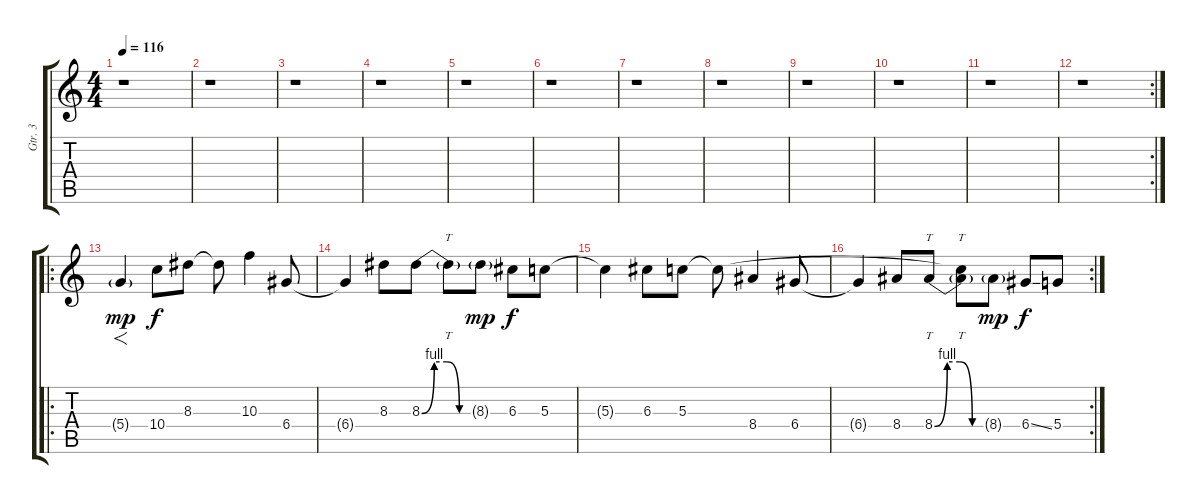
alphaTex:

\track ("Gtr. 3" "Gtr. 3") {instrument distortionguitar}
\staff {score tabs}
\tuning (E4 B3 G3 D3 A2 E2) {hide}
\ts (4 4)
\tempo 116
\clef g2
\ks c
r.1{dy mp} |
r.1 |
r.1 |
r.1 |
r.1 |
r.1 |
r.1 |
r.1 |
r.1 |
r.1 |
r.1 |
\rc 2
r.1 |
\ro
5.4{g}.4{f} 10.4.8{dy f} 8.3.8 8.3{t}.8 10.3.4 6.4.8 |
6.4{t}.4 8.3.8 8.3{be (custom 0 0 15 4 30 4 45 0 60 0)}.8 8.3{t}.8{tt} 8.3{g}.8{dy mp} 6.3.8{dy f} 5.3.8 |
5.3{t}.4 6.3.8 5.3.8 5.3{t}.8 8.4.4 6.4.8 |
\rc 2
6.4{t}.4 8.4.8 8.4{be (custom 0 0 15 4 30 4 45 0 60 0)}.8{tt} (5.3{t} 8.4{t}).8{tt} 8.4{g}.8{dy mp} 6.4{ss}.8{dy f} 5.4.8
